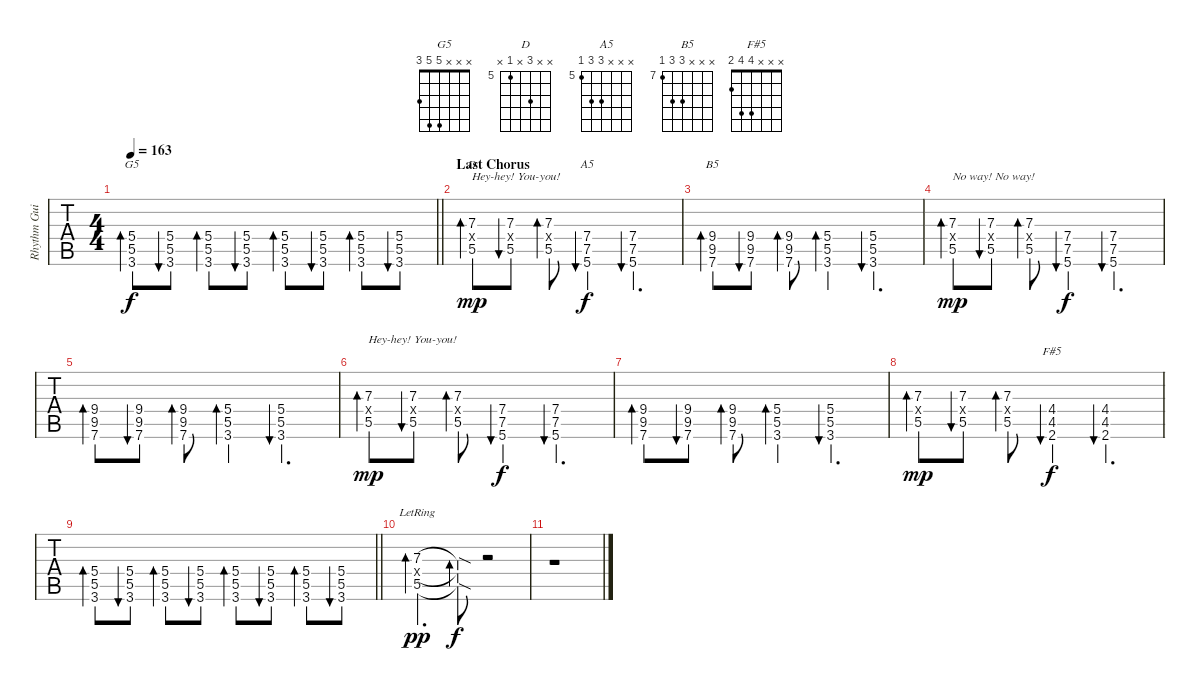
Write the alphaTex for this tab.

\track ("Rhythm Guitar" "Rhythm Gui") {instrument distortionguitar}
\staff {tabs}
\tuning (E4 B3 G3 D3 A2 E2) {hide}
\chord ("G5" x x x 5 5 3)
\chord ("D" x x 7 x 5 x) {firstfret 5}
\chord ("A5" x x x 7 7 5) {firstfret 5}
\chord ("B5" x x x 9 9 7) {firstfret 7}
\chord ("F#5" x x x 4 4 2)
\ts (4 4)
\tempo 163
\clef g2
\barLineRight lightlight
\ks c
(5.4 5.5 3.6).8{bd 30 ch "G5" dy f} (5.4 5.5 3.6).8{bu 30} (5.4 5.5 3.6).8{bd 30} (5.4 5.5 3.6).8{bu 30} (5.4 5.5 3.6).8{bd 30} (5.4 5.5 3.6).8{bu 30} (5.4 5.5 3.6).8{bd 30} (5.4 5.5 3.6).8{bu 30} |
\section ("" "Last Chorus")
(7.3 0.4{x} 5.5).8{bd 30 ch "D" txt "Hey-hey! You-you!" dy mp} (7.3 0.4{x} 5.5).8{bu 30} (7.3 0.4{x} 5.5).8{bd 30} (7.4 7.5 5.6).4{bu 60 ch "A5" dy f} (7.4 7.5 5.6).4{d bu 30} |
(9.4 9.5 7.6).8{bd 30 ch "B5"} (9.4 9.5 7.6).8{bu 30} (9.4 9.5 7.6).8{bd 30} (5.4 5.5 3.6).4{bd 30} (5.4 5.5 3.6).4{d bu 30} |
(7.3 0.4{x} 5.5).8{bd 30 txt "No way! No way!" dy mp} (7.3 0.4{x} 5.5).8{bu 30} (7.3 0.4{x} 5.5).8{bd 30} (7.4 7.5 5.6).4{bu 60 dy f} (7.4 7.5 5.6).4{d bu 30} |
(9.4 9.5 7.6).8{bd 30} (9.4 9.5 7.6).8{bu 30} (9.4 9.5 7.6).8{bd 30} (5.4 5.5 3.6).4{bd 30} (5.4 5.5 3.6).4{d bu 30} |
(7.3 0.4{x} 5.5).8{bd 30 txt "Hey-hey! You-you!" dy mp} (7.3 0.4{x} 5.5).8{bu 30} (7.3 0.4{x} 5.5).8{bd 30} (7.4 7.5 5.6).4{bu 60 dy f} (7.4 7.5 5.6).4{d bu 30} |
(9.4 9.5 7.6).8{bd 30} (9.4 9.5 7.6).8{bu 30} (9.4 9.5 7.6).8{bd 30} (5.4 5.5 3.6).4{bd 30} (5.4 5.5 3.6).4{d bu 30} |
(7.3 0.4{x} 5.5).8{bd 30 dy mp} (7.3 0.4{x} 5.5).8{bu 30} (7.3 0.4{x} 5.5).8{bd 30} (4.4 4.5 2.6).4{bu 60 ch "F#5" dy f} (4.4 4.5 2.6).4{d bu 60} |
\barLineRight lightlight
(5.4 5.5 3.6).8{bd 30} (5.4 5.5 3.6).8{bu 30} (5.4 5.5 3.6).8{bd 30} (5.4 5.5 3.6).8{bu 30} (5.4 5.5 3.6).8{bd 30} (5.4 5.5 3.6).8{bu 30} (5.4 5.5 3.6).8{bd 30} (5.4 5.5 3.6).8{bu 30} |
(7.3 7.4{x} 5.5{lr}).4{d bd 60 dy pp} (7.3{sod t} 7.4{t} 5.5{sod t}).8{bd 60 dy f} r.2 |
r.1
